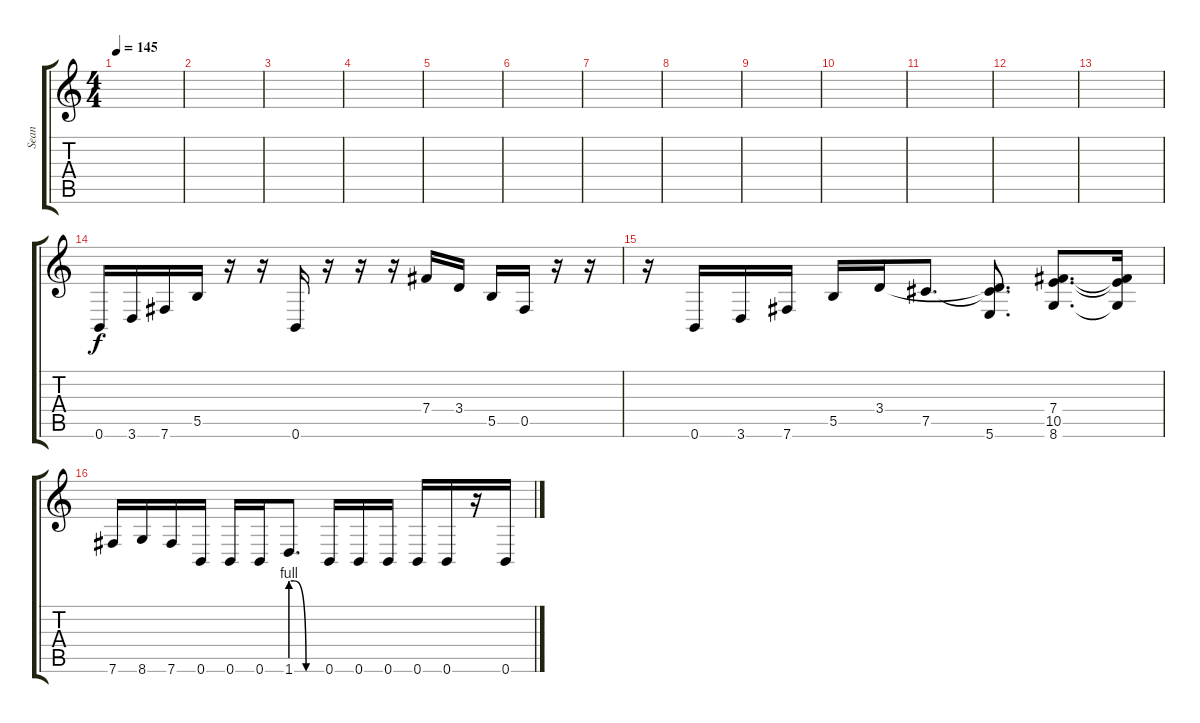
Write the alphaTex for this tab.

\track ("Sean" "Sean") {instrument overdrivenguitar}
\staff {score tabs}
\tuning (Db4 Ab3 E3 B2 Gb2 B1) {hide}
\ts (4 4)
\tempo 145
\clef g2
\ks c
|
|
|
|
|
|
|
|
|
|
|
|
|
0.6.16 3.6.16 7.6.16 5.5.16 r.16 r.16 0.6.16 r.16 r.16 r.16 7.4.16 3.4.16 5.5.16 0.5.16 r.16 r.16 |
r.16 0.6.16 3.6.16 7.6.16 5.5.16 3.4.16 7.5.8{d} (3.4{t} 7.5{t} 5.6).8{d} (7.4 10.5 8.6).8{d} (7.4{t} 10.5{t} 8.6{t}).16 |
7.6.16 8.6.16 7.6.16 0.6.16 0.6.16 0.6.16 1.6{be (custom 0 4 6 4 30 0 60 0)}.8{d} 0.6.16 0.6.16 0.6.16 0.6.16 0.6.16 r.16 0.6.16
